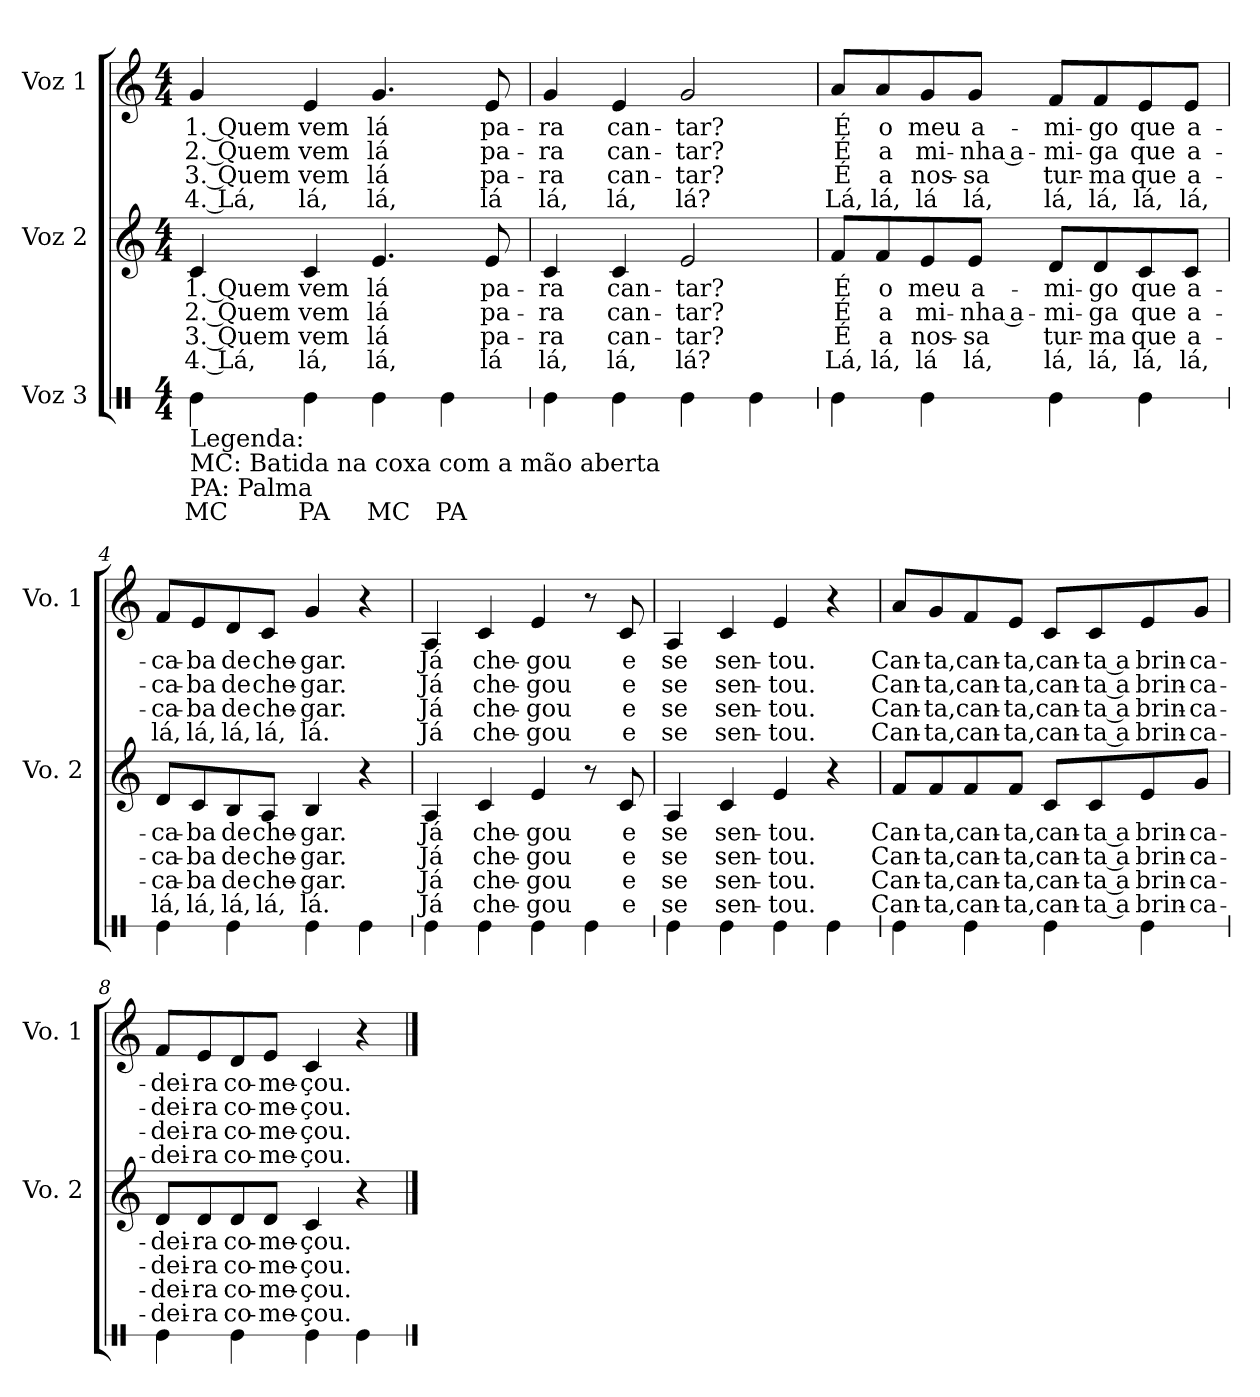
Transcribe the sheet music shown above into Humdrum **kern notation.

**kern	**text	**kern	**text	**text	**text	**text	**kern	**text	**text	**text	**text
*part3	*part3	*part2	*part2	*part2	*part2	*part2	*part1	*part1	*part1	*part1	*part1
*staff3	*staff3	*staff2	*staff2	*staff2	*staff2	*staff2	*staff1	*staff1	*staff1	*staff1	*staff1
*I"Voz 3	*	*I"Voz 2	*	*	*	*	*I"Voz 1	*	*	*	*
*	*	*I'Vo. 2	*	*	*	*	*I'Vo. 1	*	*	*	*
*stria1	*	*	*	*	*	*	*	*	*	*	*
*clefX	*	*clefG2	*	*	*	*	*clefG2	*	*	*	*
*k[]	*	*k[]	*	*	*	*	*k[]	*	*	*	*
*M4/4	*	*M4/4	*	*	*	*	*M4/4	*	*	*	*
*MM120	*	*MM120	*	*	*	*	*MM120	*	*	*	*
=1	=1	=1	=1	=1	=1	=1	=1	=1	=1	=1	=1
!LO:TX:b:t=Legenda&colon;	!	!	!	!	!	!	!	!	!	!	!
!LO:TX:b:t=MC&colon; Batida na coxa com a mão aberta	!	!	!	!	!	!	!	!	!	!	!
!LO:TX:b:t=PA&colon; Palma	!	!	!	!	!	!	!	!	!	!	!
!	!LO:LY:b	!	!LO:LY:b	!LO:LY:b	!LO:LY:b	!LO:LY:b	!	!LO:LY:b	!LO:LY:b	!LO:LY:b	!LO:LY:b
4Re\	MC	4c/	1. Quem	2. Quem	3. Quem	4. Lá,	4g/	1. Quem	2. Quem	3. Quem	4. Lá,
!	!LO:LY:b	!	!LO:LY:b	!LO:LY:b	!LO:LY:b	!LO:LY:b	!	!LO:LY:b	!LO:LY:b	!LO:LY:b	!LO:LY:b
4Re\	PA	4c/	vem	vem	vem	lá,	4e/	vem	vem	vem	lá,
!	!LO:LY:b	!	!LO:LY:b	!LO:LY:b	!LO:LY:b	!LO:LY:b	!	!LO:LY:b	!LO:LY:b	!LO:LY:b	!LO:LY:b
4Re\	MC	4.e/	lá	lá	lá	lá,	4.g/	lá	lá	lá	lá,
!	!LO:LY:b	!	!	!	!	!	!	!	!	!	!
4Re\	PA	.	.	.	.	.	.	.	.	.	.
!	!	!	!LO:LY:b	!LO:LY:b	!LO:LY:b	!LO:LY:b	!	!LO:LY:b	!LO:LY:b	!LO:LY:b	!LO:LY:b
.	.	8e/	pa-	pa-	pa-	lá	8e/	pa-	pa-	pa-	lá
=2	=2	=2	=2	=2	=2	=2	=2	=2	=2	=2	=2
!	!	!	!LO:LY:b	!LO:LY:b	!LO:LY:b	!LO:LY:b	!	!LO:LY:b	!LO:LY:b	!LO:LY:b	!LO:LY:b
4Re\	.	4c/	-ra	-ra	-ra	lá,	4g/	-ra	-ra	-ra	lá,
!	!	!	!LO:LY:b	!LO:LY:b	!LO:LY:b	!LO:LY:b	!	!LO:LY:b	!LO:LY:b	!LO:LY:b	!LO:LY:b
4Re\	.	4c/	can-	can-	can-	lá,	4e/	can-	can-	can-	lá,
!	!	!	!LO:LY:b	!LO:LY:b	!LO:LY:b	!LO:LY:b	!	!LO:LY:b	!LO:LY:b	!LO:LY:b	!LO:LY:b
4Re\	.	2e/	-tar?	-tar?	-tar?	lá?	2g/	-tar?	-tar?	-tar?	lá?
4Re\	.	.	.	.	.	.	.	.	.	.	.
=3	=3	=3	=3	=3	=3	=3	=3	=3	=3	=3	=3
!	!	!	!LO:LY:b	!LO:LY:b	!LO:LY:b	!LO:LY:b	!	!LO:LY:b	!LO:LY:b	!LO:LY:b	!LO:LY:b
4Re\	.	8f/L	É	É	É	Lá,	8a/L	É	É	É	Lá,
!	!	!	!LO:LY:b	!LO:LY:b	!LO:LY:b	!LO:LY:b	!	!LO:LY:b	!LO:LY:b	!LO:LY:b	!LO:LY:b
.	.	8f/	o	a	a	lá,	8a/	o	a	a	lá,
!	!	!	!LO:LY:b	!LO:LY:b	!LO:LY:b	!LO:LY:b	!	!LO:LY:b	!LO:LY:b	!LO:LY:b	!LO:LY:b
4Re\	.	8e/	meu	mi-	nos-	lá	8g/	meu	mi-	nos-	lá
!	!	!	!LO:LY:b	!LO:LY:b	!LO:LY:b	!LO:LY:b	!	!LO:LY:b	!LO:LY:b	!LO:LY:b	!LO:LY:b
.	.	8e/J	a-	-nha a-	-sa	lá,	8g/J	a-	-nha a-	-sa	lá,
!	!	!	!LO:LY:b	!LO:LY:b	!LO:LY:b	!LO:LY:b	!	!LO:LY:b	!LO:LY:b	!LO:LY:b	!LO:LY:b
4Re\	.	8d/L	-mi-	-mi-	tur-	lá,	8f/L	-mi-	-mi-	tur-	lá,
!	!	!	!LO:LY:b	!LO:LY:b	!LO:LY:b	!LO:LY:b	!	!LO:LY:b	!LO:LY:b	!LO:LY:b	!LO:LY:b
.	.	8d/	-go	-ga	-ma	lá,	8f/	-go	-ga	-ma	lá,
!	!	!	!LO:LY:b	!LO:LY:b	!LO:LY:b	!LO:LY:b	!	!LO:LY:b	!LO:LY:b	!LO:LY:b	!LO:LY:b
4Re\	.	8c/	que	que	que	lá,	8e/	que	que	que	lá,
!	!	!	!LO:LY:b	!LO:LY:b	!LO:LY:b	!LO:LY:b	!	!LO:LY:b	!LO:LY:b	!LO:LY:b	!LO:LY:b
.	.	8c/J	a-	a-	a-	lá,	8e/J	a-	a-	a-	lá,
!!LO:LB:g=z
=4	=4	=4	=4	=4	=4	=4	=4	=4	=4	=4	=4
!	!	!	!LO:LY:b	!LO:LY:b	!LO:LY:b	!LO:LY:b	!	!LO:LY:b	!LO:LY:b	!LO:LY:b	!LO:LY:b
4Re\	.	8d/L	-ca-	-ca-	-ca-	lá,	8f/L	-ca-	-ca-	-ca-	lá,
!	!	!	!LO:LY:b	!LO:LY:b	!LO:LY:b	!LO:LY:b	!	!LO:LY:b	!LO:LY:b	!LO:LY:b	!LO:LY:b
.	.	8c/	-ba	-ba	-ba	lá,	8e/	-ba	-ba	-ba	lá,
!	!	!	!LO:LY:b	!LO:LY:b	!LO:LY:b	!LO:LY:b	!	!LO:LY:b	!LO:LY:b	!LO:LY:b	!LO:LY:b
4Re\	.	8B/	de	de	de	lá,	8d/	de	de	de	lá,
!	!	!	!LO:LY:b	!LO:LY:b	!LO:LY:b	!LO:LY:b	!	!LO:LY:b	!LO:LY:b	!LO:LY:b	!LO:LY:b
.	.	8A/J	che-	che-	che-	lá,	8c/J	che-	che-	che-	lá,
!	!	!	!LO:LY:b	!LO:LY:b	!LO:LY:b	!LO:LY:b	!	!LO:LY:b	!LO:LY:b	!LO:LY:b	!LO:LY:b
4Re\	.	4B/	-gar.	-gar.	-gar.	lá.	4g/	-gar.	-gar.	-gar.	lá.
4Re\	.	4r	.	.	.	.	4r	.	.	.	.
=5	=5	=5	=5	=5	=5	=5	=5	=5	=5	=5	=5
!	!	!	!LO:LY:b	!LO:LY:b	!LO:LY:b	!LO:LY:b	!	!LO:LY:b	!LO:LY:b	!LO:LY:b	!LO:LY:b
4Re\	.	4A/	Já	Já	Já	Já	4A/	Já	Já	Já	Já
!	!	!	!LO:LY:b	!LO:LY:b	!LO:LY:b	!LO:LY:b	!	!LO:LY:b	!LO:LY:b	!LO:LY:b	!LO:LY:b
4Re\	.	4c/	che-	che-	che-	che-	4c/	che-	che-	che-	che-
!	!	!	!LO:LY:b	!LO:LY:b	!LO:LY:b	!LO:LY:b	!	!LO:LY:b	!LO:LY:b	!LO:LY:b	!LO:LY:b
4Re\	.	4e/	-gou	-gou	-gou	-gou	4e/	-gou	-gou	-gou	-gou
4Re\	.	8r	.	.	.	.	8r	.	.	.	.
!	!	!	!LO:LY:b	!LO:LY:b	!LO:LY:b	!LO:LY:b	!	!LO:LY:b	!LO:LY:b	!LO:LY:b	!LO:LY:b
.	.	8c/	e	e	e	e	8c/	e	e	e	e
=6	=6	=6	=6	=6	=6	=6	=6	=6	=6	=6	=6
!	!	!	!LO:LY:b	!LO:LY:b	!LO:LY:b	!LO:LY:b	!	!LO:LY:b	!LO:LY:b	!LO:LY:b	!LO:LY:b
4Re\	.	4A/	se	se	se	se	4A/	se	se	se	se
!	!	!	!LO:LY:b	!LO:LY:b	!LO:LY:b	!LO:LY:b	!	!LO:LY:b	!LO:LY:b	!LO:LY:b	!LO:LY:b
4Re\	.	4c/	sen-	sen-	sen-	sen-	4c/	sen-	sen-	sen-	sen-
!	!	!	!LO:LY:b	!LO:LY:b	!LO:LY:b	!LO:LY:b	!	!LO:LY:b	!LO:LY:b	!LO:LY:b	!LO:LY:b
4Re\	.	4e/	-tou.	-tou.	-tou.	-tou.	4e/	-tou.	-tou.	-tou.	-tou.
4Re\	.	4r	.	.	.	.	4r	.	.	.	.
!!LO:LB:g=z
=7	=7	=7	=7	=7	=7	=7	=7	=7	=7	=7	=7
!	!	!	!LO:LY:b	!LO:LY:b	!LO:LY:b	!LO:LY:b	!	!LO:LY:b	!LO:LY:b	!LO:LY:b	!LO:LY:b
4Re\	.	8f/L	Can-	Can-	Can-	Can-	8a/L	Can-	Can-	Can-	Can-
!	!	!	!LO:LY:b	!LO:LY:b	!LO:LY:b	!LO:LY:b	!	!LO:LY:b	!LO:LY:b	!LO:LY:b	!LO:LY:b
.	.	8f/	-ta,	-ta,	-ta,	-ta,	8g/	-ta,	-ta,	-ta,	-ta,
!	!	!	!LO:LY:b	!LO:LY:b	!LO:LY:b	!LO:LY:b	!	!LO:LY:b	!LO:LY:b	!LO:LY:b	!LO:LY:b
4Re\	.	8f/	can-	can-	can-	can-	8f/	can-	can-	can-	can-
!	!	!	!LO:LY:b	!LO:LY:b	!LO:LY:b	!LO:LY:b	!	!LO:LY:b	!LO:LY:b	!LO:LY:b	!LO:LY:b
.	.	8f/J	-ta,	-ta,	-ta,	-ta,	8e/J	-ta,	-ta,	-ta,	-ta,
!	!	!	!LO:LY:b	!LO:LY:b	!LO:LY:b	!LO:LY:b	!	!LO:LY:b	!LO:LY:b	!LO:LY:b	!LO:LY:b
4Re\	.	8c/L	can-	can-	can-	can-	8c/L	can-	can-	can-	can-
!	!	!	!LO:LY:b	!LO:LY:b	!LO:LY:b	!LO:LY:b	!	!LO:LY:b	!LO:LY:b	!LO:LY:b	!LO:LY:b
.	.	8c/	-ta a	-ta a	-ta a	-ta a	8c/	-ta a	-ta a	-ta a	-ta a
!	!	!	!LO:LY:b	!LO:LY:b	!LO:LY:b	!LO:LY:b	!	!LO:LY:b	!LO:LY:b	!LO:LY:b	!LO:LY:b
4Re\	.	8e/	brin-	brin-	brin-	brin-	8e/	brin-	brin-	brin-	brin-
!	!	!	!LO:LY:b	!LO:LY:b	!LO:LY:b	!LO:LY:b	!	!LO:LY:b	!LO:LY:b	!LO:LY:b	!LO:LY:b
.	.	8g/J	-ca-	-ca-	-ca-	-ca-	8g/J	-ca-	-ca-	-ca-	-ca-
=8	=8	=8	=8	=8	=8	=8	=8	=8	=8	=8	=8
!	!	!	!LO:LY:b	!LO:LY:b	!LO:LY:b	!LO:LY:b	!	!LO:LY:b	!LO:LY:b	!LO:LY:b	!LO:LY:b
4Re\	.	8d/L	-dei-	-dei-	-dei-	-dei-	8f/L	-dei-	-dei-	-dei-	-dei-
!	!	!	!LO:LY:b	!LO:LY:b	!LO:LY:b	!LO:LY:b	!	!LO:LY:b	!LO:LY:b	!LO:LY:b	!LO:LY:b
.	.	8d/	-ra	-ra	-ra	-ra	8e/	-ra	-ra	-ra	-ra
!	!	!	!LO:LY:b	!LO:LY:b	!LO:LY:b	!LO:LY:b	!	!LO:LY:b	!LO:LY:b	!LO:LY:b	!LO:LY:b
4Re\	.	8d/	co-	co-	co-	co-	8d/	co-	co-	co-	co-
!	!	!	!LO:LY:b	!LO:LY:b	!LO:LY:b	!LO:LY:b	!	!LO:LY:b	!LO:LY:b	!LO:LY:b	!LO:LY:b
.	.	8d/J	-me-	-me-	-me-	-me-	8e/J	-me-	-me-	-me-	-me-
!	!	!	!LO:LY:b	!LO:LY:b	!LO:LY:b	!LO:LY:b	!	!LO:LY:b	!LO:LY:b	!LO:LY:b	!LO:LY:b
4Re\	.	4c/	-çou.	-çou.	-çou.	-çou.	4c/	-çou.	-çou.	-çou.	-çou.
4Re\	.	4r	.	.	.	.	4r	.	.	.	.
==	==	==	==	==	==	==	==	==	==	==	==
*-	*-	*-	*-	*-	*-	*-	*-	*-	*-	*-	*-
